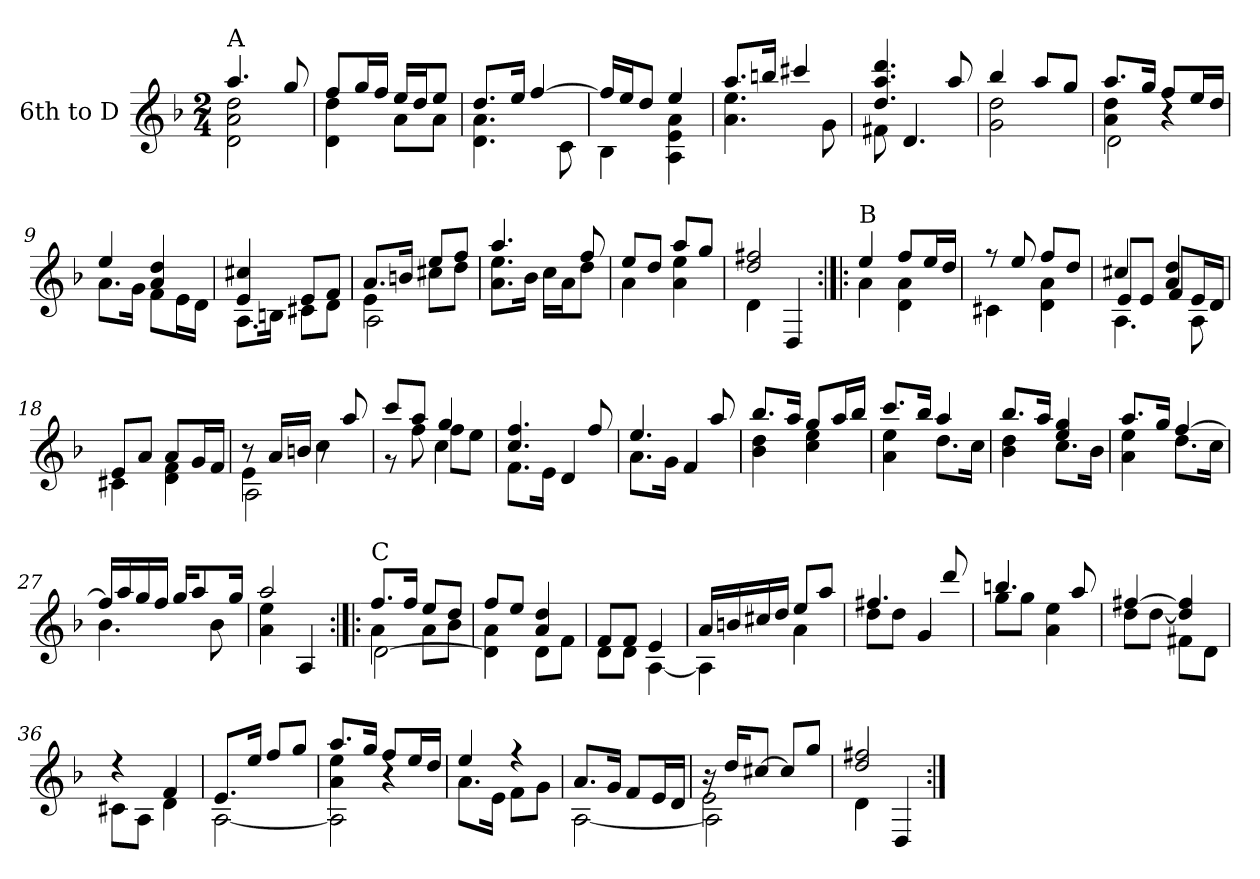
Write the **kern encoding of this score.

**kern
*part1
*staff1
*I"6th to D
!!LO:PB:g=z
*clefG2
*ITrd7c12
*k[b-]
*F:
*M2/4
*MM54
=1
*^
!LO:TX:a:t=A	!
4.ai/	2Di\ 2Ai 2di
8gi/	.
=2	=2
8fi/L	4Di\ 4di
16gi/L	.
16fi/JJ	.
16ei/LL	8Ai\L
16di/J	.
8ei/J	8Ai\J
=3	=3
8.di/L	4.Di\ 4.Ai
16ei/Jk	.
[4fi/	.
.	8Ci\
=4	=4
16fi/LL]	4BB-i\
16ei/J	.
8di/J	.
4ei/	4AAi\ 4Ei 4Ai
=5	=5
8.ai/L	4.Ai\ 4.ei
16bni/Jk	.
4cc#Xi/	.
.	8Gi\
=6	=6
4.di/ 4.ai 4.ddi	8F#Xi\
.	4.Di/
8ai/	.
=7	=7
4b-i/	2Gi\ 2di
8ai/L	.
8gi/J	.
!!LO:LB:g=z	!!
=8	=8
*	*^
8.ai/L	4Ai\ 4di	2Di\
16gi/Jk	.	.
8fi/L	4r	.
16ei/L	.	.
16di/JJ	.	.
*	*v	*v
=9	=9
4ei/	8.Ai\L
.	16Gi\Jk
4Ai/ 4di	8Fi\L
.	16Ei\L
.	16Di\JJ
=10	=10
4Ei/ 4c#Xi	8.AAi\L
.	16BBni\Jk
8Ei/L	8C#Xi\L
8Fi/J	8Di\J
=11	=11
*	*^
8.Ai/L	4Ei\	2AAi\
16Bni/Jk	.	.
8ei/L	8c#Xi\L	.
8fi/J	8di\J	.
*	*v	*v
=12	=12
4.ai/	8.Ai\ 8.eiL
.	16B-i\Jk
.	16ci\LL
.	16Ai\J
8fi/	8di\J
=13	=13
8ei/L	4Ai\
8di/J	.
8ai/L	4Ai\ 4ei
8gi/J	.
=14	=14
2di/ 2f#Xi	4Di\
.	4DDi/
!!LO:LB:g=z	!!
=15:|!|:	=15:|!|:
!LO:TX:a:t=B	!
4ei/	4Ai\
8fi/L	4Di\ 4Ai
16ei/L	.
16di/JJ	.
=16	=16
8r	4C#Xi\
8ei/	.
8fi/L	4Di\ 4Ai
8di/J	.
=17	=17
*	*^
4c#Xi/	8Ei/L	4.AAi\
.	8Ei/J	.
4Ai/ 4di	8Fi/L	.
.	16Ei/L	8AAi\
.	16Di/JJ	.
*	*v	*v
=18	=18
8Ei/L	4C#Xi\
8Ai/J	.
8Ai/L	4Di\ 4Fi
16Gi/L	.
16Fi/JJ	.
=19	=19
*	*^
8r	4Ei\	2AAi\
16Ai/LL	.	.
16Bni/JJ	.	.
8r	4ci\	.
8ai/	.	.
=20	=20	=20
8cci/L	8r	4ryy
8ai/J	8fi\	.
4gi/	8fi\L	4ci\
.	8ei\J	.
*	*v	*v
=21	=21
4.ci/ 4.fi	8.Fi\L
.	16Ei\Jk
.	4Di/
8fi/	.
!!LO:LB:g=z	!!
=22	=22
4.ei/	8.Ai\L
.	16Gi\Jk
.	4Fi/
8ai/	.
=23	=23
8.b-i/L	4B-i\ 4di
16ai/Jk	.
8gi/L	4ci\ 4ei
16ai/L	.
16b-i/JJ	.
=24	=24
8.cci/L	4Ai\ 4ei
16b-i/Jk	.
4ai/	8.di\L
.	16ci\Jk
=25	=25
8.b-i/L	4B-i\ 4di
16ai/Jk	.
4ei/ 4gi	8.ci\L
.	16B-i\Jk
=26	=26
8.ai/L	4Ai\ 4ei
16gi/Jk	.
[4fi/	8.di\L
.	16ci\Jk
=27	=27
16fi/LL]	4.B-i\
16ai/	.
16gi/	.
16fi/JJ	.
16gi/KL	.
8ai/	.
.	8B-i\
16gi/Jk	.
=28	=28
2ai/	4Ai\ 4ei
.	4AAi/
!!LO:LB:g=z	!!
=29:|!|:	=29:|!|:
*	*^
!LO:TX:a:t=C	!	!
8.fi/L	4Ai\	[2Di\
16fi/Jk	.	.
8ei/L	8Ai\L	.
8di/J	8B-i\J	.
*	*v	*v
=30	=30
8fi/L	4Di\] 4Ai
8ei/J	.
4Ai/ 4di	8Di\L
.	8Fi\J
=31	=31
8Fi/L	8Di\L
8Fi/J	8Di\J
4Ei/	[4AAi\
=32	=32
16Ai/LL	4AAi\]
16Bni/	.
16c#Xi/	.
16di/JJ	.
8ei/L	4Ai\
8ai/J	.
=33	=33
4.f#Xi/	8di\L
.	8di\J
.	4Gi/
8ddi/	.
=34	=34
4.bni/	8gi\L
.	8gi\J
.	4Ai\ 4ei
8ai/	.
=35	=35
[4f#Xi/	8di\L
.	[8di\J
4di/] 4f#i]	8F#Xi\L
.	8Di\J
!!LO:LB:g=z	!!
=36	=36
4r	8C#Xi\L
.	8AAi\J
4Fi/	4Di\
=37	=37
8.Ei/L	[2AAi\
16ei/Jk	.
8fi/L	.
8gi/J	.
=38	=38
*	*^
8.ai/L	4Ai\ 4ei	2AAi\]
16gi/Jk	.	.
8fi/L	4r	.
16ei/L	.	.
16di/JJ	.	.
*	*v	*v
=39	=39
4ei/	8.Ai\L
.	16Ei\Jk
4r	8Fi\L
.	8Gi\J
=40	=40
8.Ai/L	[2AAi\
16Gi/Jk	.
8Fi/L	.
16Ei/L	.
16Di/JJ	.
=41	=41
*	*^
16r	2Ei\	2AAi\]
16di/KL	.	.
[8c#Xi/J	.	.
8c#i/L]	.	.
8gi/J	.	.
*	*v	*v
=42	=42
2di/ 2f#Xi	4Di\
.	4DDi/
*v	*v
=:|!
*-
